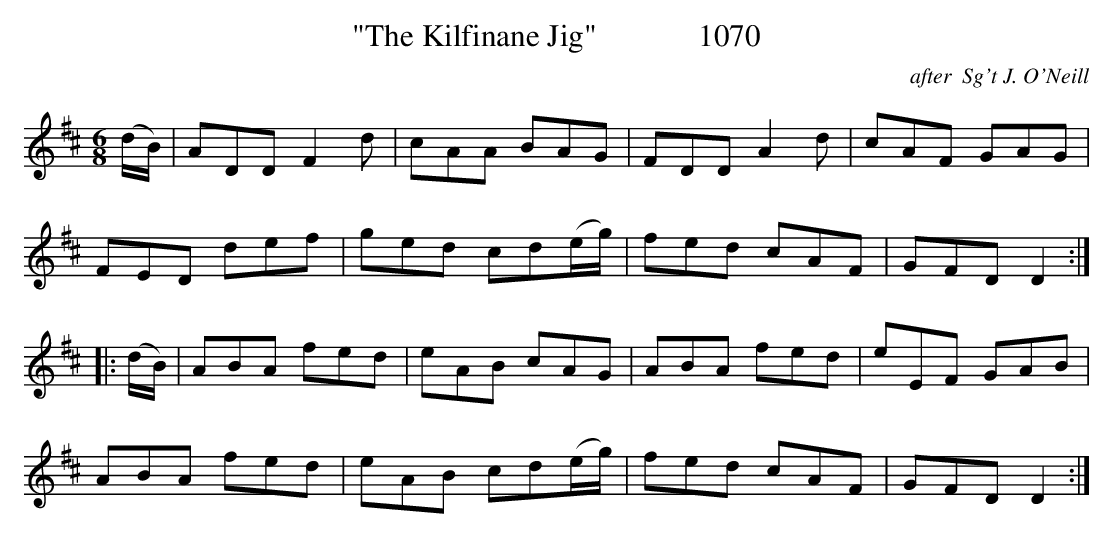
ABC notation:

X:1
T:"The Kilfinane Jig"             1070
C:after  Sg't J. O'Neill
BRENNAN July 2003 (HTTP://WWW.SOSYOURMOM.COM)
M:6/8
L:1/8
K:D
(d/2B/2)|ADD F2d|cAA BAG|FDD A2d|cAF GAG|
FED def|ged cd(e/2g/2)|fed cAF|GFD D2:|
|:(d/2B/2)|ABA fed|eAB cAG|ABA fed|eEF GAB|
ABA fed|eAB cd(e/2g/2)|fed cAF|GFD D2:|
